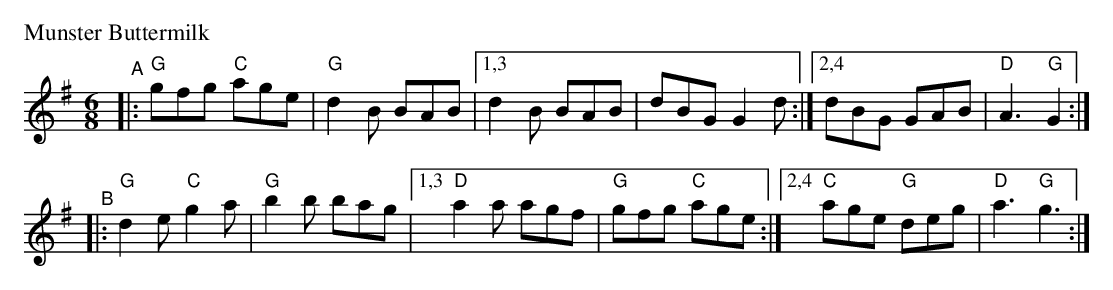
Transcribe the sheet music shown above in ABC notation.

X:1
M: 6/8
P: Munster Buttermilk
K: G
"^A"|:\
"G"gfg "C"age | "G"d2B BAB |[1,3 d2B BAB | dBG G2d \
                          :|[2,4 dBG GAB | "D"A3 "G"G2 :|
"^B"|:\
"G"d2e "C"g2a | "G"b2b bag |[1,3 "D"a2a agf | "G"gfg "C"age \
                          :|[2,4 "C"age "G"deg | "D"a3 "G"g3 :|
